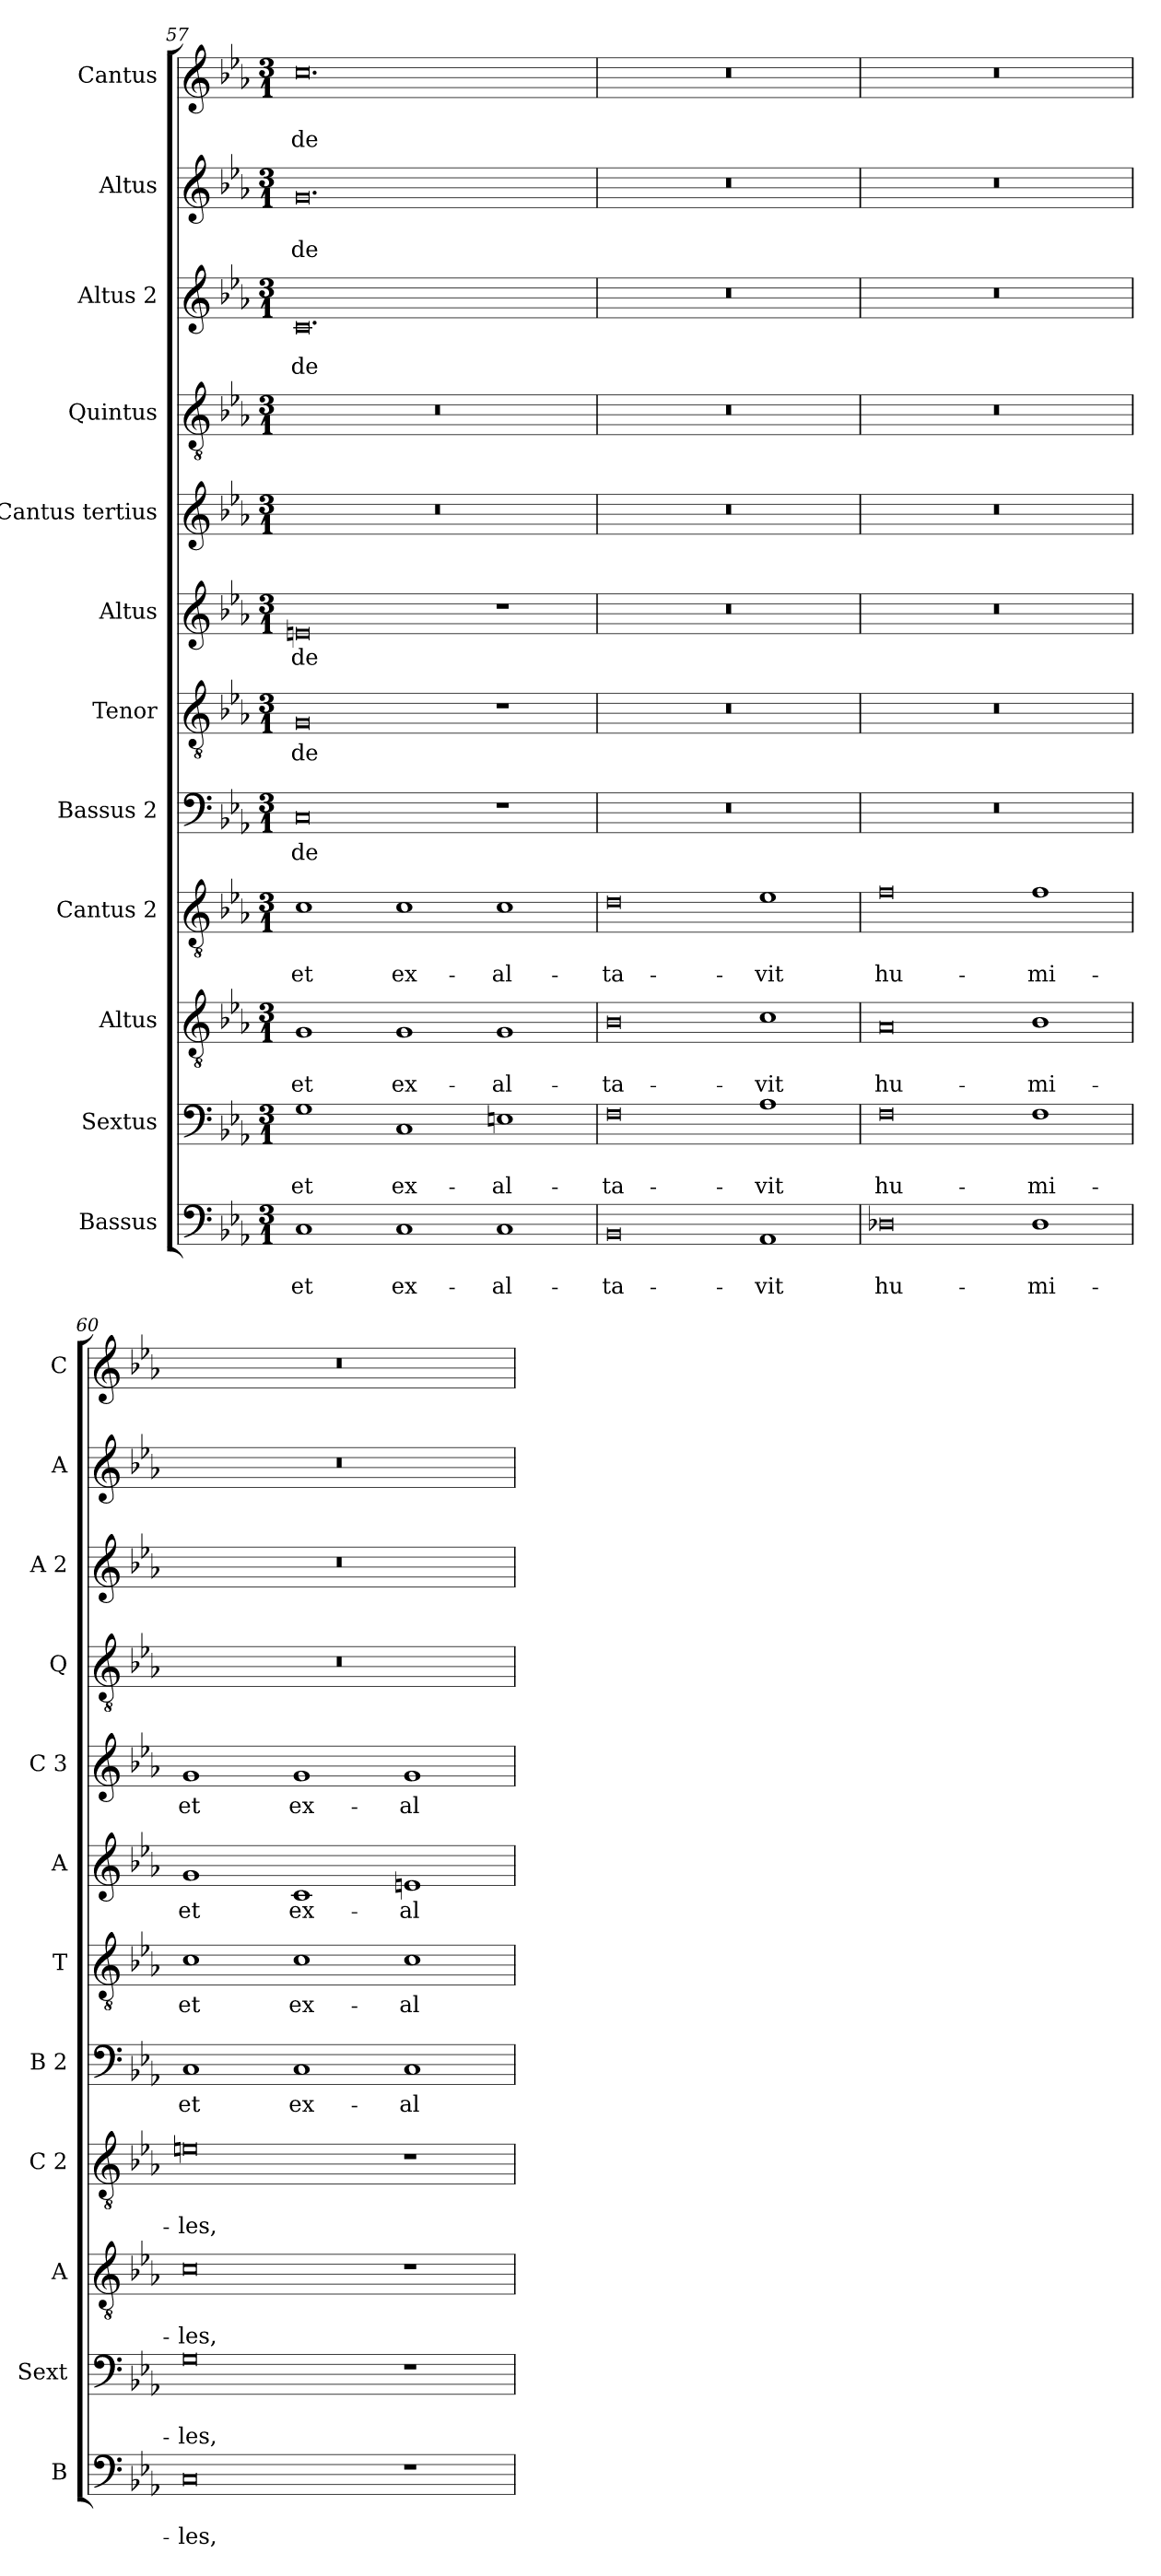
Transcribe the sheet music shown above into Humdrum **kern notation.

**kern	**text	**text	**kern	**text	**text	**kern	**text	**text	**kern	**text	**text	**kern	**text	**kern	**text	**kern	**text	**kern	**text	**kern	**kern	**text	**text	**kern	**text	**text	**kern	**text	**text
*part12	*part12	*part12	*part11	*part11	*part11	*part10	*part10	*part10	*part9	*part9	*part9	*part8	*part8	*part7	*part7	*part6	*part6	*part5	*part5	*part4	*part3	*part3	*part3	*part2	*part2	*part2	*part1	*part1	*part1
*staff12	*staff12	*staff12	*staff11	*staff11	*staff11	*staff10	*staff10	*staff10	*staff9	*staff9	*staff9	*staff8	*staff8	*staff7	*staff7	*staff6	*staff6	*staff5	*staff5	*staff4	*staff3	*staff3	*staff3	*staff2	*staff2	*staff2	*staff1	*staff1	*staff1
*I"Bassus	*	*	*I"Sextus	*	*	*I"Altus	*	*	*I"Cantus 2	*	*	*I"Bassus 2	*	*I"Tenor	*	*I"Altus	*	*I"Cantus  tertius	*	*I"Quintus	*I"Altus 2	*	*	*I"Altus	*	*	*I"Cantus	*	*
*I'B	*	*	*I'Sext	*	*	*I'A	*	*	*I'C 2	*	*	*I'B 2	*	*I'T	*	*I'A	*	*I'C 3	*	*I'Q	*I'A 2	*	*	*I'A	*	*	*I'C	*	*
*clefF4	*	*	*clefF4	*	*	*clefGv2	*	*	*clefGv2	*	*	*clefF4	*	*clefGv2	*	*clefG2	*	*clefG2	*	*clefGv2	*clefG2	*	*	*clefG2	*	*	*clefG2	*	*
*k[b-e-a-]	*	*	*k[b-e-a-]	*	*	*k[b-e-a-]	*	*	*k[b-e-a-]	*	*	*k[b-e-a-]	*	*k[b-e-a-]	*	*k[b-e-a-]	*	*k[b-e-a-]	*	*k[b-e-a-]	*k[b-e-a-]	*	*	*k[b-e-a-]	*	*	*k[b-e-a-]	*	*
*E-:	*	*	*E-:	*	*	*E-:	*	*	*E-:	*	*	*E-:	*	*E-:	*	*E-:	*	*E-:	*	*E-:	*E-:	*	*	*E-:	*	*	*E-:	*	*
*M3/1	*	*	*M3/1	*	*	*M3/1	*	*	*M3/1	*	*	*M3/1	*	*M3/1	*	*M3/1	*	*M3/1	*	*M3/1	*M3/1	*	*	*M3/1	*	*	*M3/1	*	*
=57	=57	=57	=57	=57	=57	=57	=57	=57	=57	=57	=57	=57	=57	=57	=57	=57	=57	=57	=57	=57	=57	=57	=57	=57	=57	=57	=57	=57	=57
!	!	!LO:LY:b	!	!	!LO:LY:b	!	!	!LO:LY:b	!	!	!LO:LY:b	!	!LO:LY:b	!	!LO:LY:b	!	!LO:LY:b	!	!	!	!	!	!LO:LY:b	!	!	!LO:LY:b	!	!	!LO:LY:b
1C	.	et	1G	.	et	1G	.	et	1c	.	et	0C	-de	0G	-de	0en	-de	0.r	.	0.r	0.c	.	-de	0.g	.	-de	0.cc	.	-de
!	!	!LO:LY:b	!	!	!LO:LY:b	!	!	!LO:LY:b	!	!	!LO:LY:b	!	!	!	!	!	!	!	!	!	!	!	!	!	!	!	!	!	!
1C	.	ex-	1C	.	ex-	1G	.	ex-	1c	.	ex-	.	.	.	.	.	.	.	.	.	.	.	.	.	.	.	.	.	.
!	!	!LO:LY:b	!	!	!LO:LY:b	!	!	!LO:LY:b	!	!	!LO:LY:b	!	!	!	!	!	!	!	!	!	!	!	!	!	!	!	!	!	!
1C	.	-al-	1En	.	-al-	1G	.	-al-	1c	.	-al-	1r	.	1r	.	1r	.	.	.	.	.	.	.	.	.	.	.	.	.
=58	=58	=58	=58	=58	=58	=58	=58	=58	=58	=58	=58	=58	=58	=58	=58	=58	=58	=58	=58	=58	=58	=58	=58	=58	=58	=58	=58	=58	=58
!	!	!LO:LY:b	!	!	!LO:LY:b	!	!	!LO:LY:b	!	!	!LO:LY:b	!	!	!	!	!	!	!	!	!	!	!	!	!	!	!	!	!	!
0BB-	.	-ta-	0F	.	-ta-	0B-	.	-ta-	0d	.	-ta-	0.r	.	0.r	.	0.r	.	0.r	.	0.r	0.r	.	.	0.r	.	.	0.r	.	.
!	!	!LO:LY:b	!	!	!LO:LY:b	!	!	!LO:LY:b	!	!	!LO:LY:b	!	!	!	!	!	!	!	!	!	!	!	!	!	!	!	!	!	!
1AA-	.	-vit	1A-	.	-vit	1c	.	-vit	1e-	.	-vit	.	.	.	.	.	.	.	.	.	.	.	.	.	.	.	.	.	.
=59	=59	=59	=59	=59	=59	=59	=59	=59	=59	=59	=59	=59	=59	=59	=59	=59	=59	=59	=59	=59	=59	=59	=59	=59	=59	=59	=59	=59	=59
!	!	!LO:LY:b	!	!	!LO:LY:b	!	!	!LO:LY:b	!	!	!LO:LY:b	!	!	!	!	!	!	!	!	!	!	!	!	!	!	!	!	!	!
0D-X	.	hu-	0F	.	hu-	0A-	.	hu-	0f	.	hu-	0.r	.	0.r	.	0.r	.	0.r	.	0.r	0.r	.	.	0.r	.	.	0.r	.	.
!	!	!LO:LY:b	!	!	!LO:LY:b	!	!	!LO:LY:b	!	!	!LO:LY:b	!	!	!	!	!	!	!	!	!	!	!	!	!	!	!	!	!	!
1D-	.	-mi-	1F	.	-mi-	1B-	.	-mi-	1f	.	-mi-	.	.	.	.	.	.	.	.	.	.	.	.	.	.	.	.	.	.
!!LO:PB:g=z
=60	=60	=60	=60	=60	=60	=60	=60	=60	=60	=60	=60	=60	=60	=60	=60	=60	=60	=60	=60	=60	=60	=60	=60	=60	=60	=60	=60	=60	=60
!	!	!LO:LY:b	!	!	!LO:LY:b	!	!	!LO:LY:b	!	!	!LO:LY:b	!	!LO:LY:b	!	!LO:LY:b	!	!LO:LY:b	!	!LO:LY:b	!	!	!	!	!	!	!	!	!	!
0C	.	-les,	0G	.	-les,	0c	.	-les,	0en	.	-les,	1C	et	1c	et	1g	et	1g	et	0.r	0.r	.	.	0.r	.	.	0.r	.	.
!	!	!	!	!	!	!	!	!	!	!	!	!	!LO:LY:b	!	!LO:LY:b	!	!LO:LY:b	!	!LO:LY:b	!	!	!	!	!	!	!	!	!	!
.	.	.	.	.	.	.	.	.	.	.	.	1C	ex-	1c	ex-	1c	ex-	1g	ex-	.	.	.	.	.	.	.	.	.	.
!	!	!	!	!	!	!	!	!	!	!	!	!	!LO:LY:b	!	!LO:LY:b	!	!LO:LY:b	!	!LO:LY:b	!	!	!	!	!	!	!	!	!	!
1r	.	.	1r	.	.	1r	.	.	1r	.	.	1C	-al-	1c	-al-	1en	-al-	1g	-al-	.	.	.	.	.	.	.	.	.	.
=	=	=	=	=	=	=	=	=	=	=	=	=	=	=	=	=	=	=	=	=	=	=	=	=	=	=	=	=	=
*-	*-	*-	*-	*-	*-	*-	*-	*-	*-	*-	*-	*-	*-	*-	*-	*-	*-	*-	*-	*-	*-	*-	*-	*-	*-	*-	*-	*-	*-
